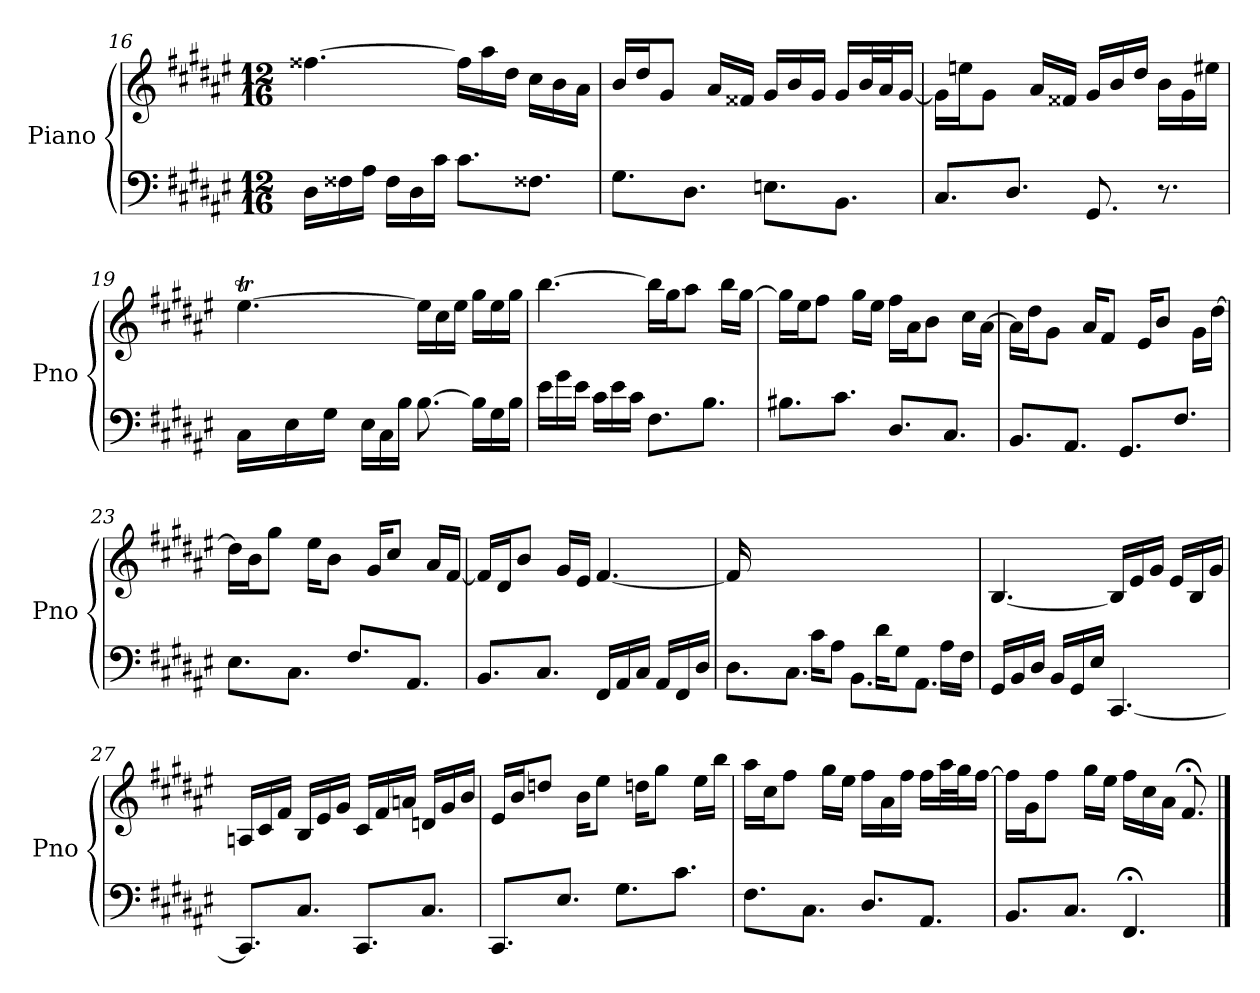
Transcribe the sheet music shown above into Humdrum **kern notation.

**kern	**kern
*part1	*part1
*staff2	*staff1
*I"Piano	*
*I'Pno	*
!!LO:LB:g=z
*clefF4	*clefG2
*k[f#c#g#d#a#e#]	*k[f#c#g#d#a#e#]
*M12/16	*M12/16
=16	=16
16D#\LL	[4.ff##X\
16F##X\	.
16A#\JJ	.
16F##\LL	.
16D#\	.
16c#\JJ	.
8.c#\L	16ff##\LL]
.	16aa#\
.	16dd#\JJ
8.F##X\J	16cc#\LL
.	16b\
.	16a#\JJ
=17	=17
8.G#\L	16b/LL
.	16dd#/J
.	8g#/J
8.D#\J	.
.	16a#/LL
.	16f##X/JJ
8.En\L	16g#/LL
.	16b/
.	16g#/JJ
8.BB\J	16g#/LL
.	32b/L
.	32a#/J
.	[16g#/JJ
=18	=18
8.C#/L	16g#\LL]
.	16een\J
.	8g#\J
8.D#/J	.
.	16a#/LL
.	16f##X/JJ
8.GG#/	16g#/LL
.	16b/
.	16dd#/JJ
8.r	16b\LL
.	16g#\
.	16ee#X\JJ
!!LO:LB:g=z
=19	=19
*	*^
*	*	*Xtuplet
!	!	!LO:N:vis=32
16C#\LL	[4.ee#t\	640%17ff#yy
!	!	!LO:N:vis=32
.	.	640%17ee#yy
!	!	!LO:N:vis=32
.	.	640%17ff#yy
16E#\	.	.
!	!	!LO:N:vis=32
.	.	640%17ee#yy
!	!	!LO:N:vis=32
.	.	640%17ff#yy
16G#\JJ	.	.
!	!	!LO:N:vis=32
.	.	[640%17ee#yy
!	!	!LO:N:vis=4
.	.	640%137ee#yy]
16E#\LL	.	.
16C#\	.	.
16B\JJ	.	.
.	.	640%241ryy
[8.B\	16ee#\LL]	.
.	16cc#\	.
.	16ee#\JJ	.
16B\LL]	16gg#\LL	.
16G#\	16ee#\	.
16B\JJ	16gg#\JJ	.
*	*v	*v
=20	=20
16e#\LL	[4.bb\
16g#\	.
16e#\JJ	.
16c#\LL	.
16e#\	.
16c#\JJ	.
8.F#\L	16bb\LL]
.	16gg#\J
.	8aa#\J
8.B\J	.
.	16bb\LL
.	[16gg#\JJ
=21	=21
8.B#X\L	16gg#\LL]
.	16ee#\J
.	8ff#\J
8.c#\J	.
.	16gg#\LL
.	16ee#\JJ
8.D#/L	16ff#\LL
.	16a#\J
.	8b\J
8.C#/J	.
.	16cc#\LL
.	[16a#\JJ
=22	=22
8.BB/L	16a#\LL]
.	16dd#\J
.	8g#\J
8.AA#/J	.
.	16a#/KL
.	8f#/J
8.GG#/L	.
.	16e#/KL
.	8b/J
8.F#/J	.
.	16g#\LL
.	[16dd#\JJ
!!LO:LB:g=z
=23	=23
8.E#\L	16dd#\LL]
.	16b\J
.	8gg#\J
8.C#\J	.
.	16ee#\KL
.	8b\J
8.F#/L	.
.	16g#/KL
.	8cc#/J
8.AA#/J	.
.	16a#/LL
.	[16f#/JJ
=24	=24
8.BB/L	16f#/LL]
.	16d#/J
.	8b/J
8.C#/J	.
.	16g#/LL
.	16e#/JJ
16FF#/LL	[4.f#/
16AA#/	.
16C#/JJ	.
16AA#/LL	.
16FF#/	.
16D#/JJ	.
=25	=25
*^	*
16ryy	8.D#\L	16f#/LL]
16A#/J	.	2ryy
8B/J	.	.
.	8.C#\J	.
16c#\KL	.	.
8A#\J	.	.
.	8.BB\L	.
16d#\KL	.	.
8G#\J	.	.
.	8.AA#\J	8.ryy
16A#\LL	.	.
16F#\JJ	.	.
*v	*v	*
=26	=26
16GG#/LL	[4.B/
16BB/	.
16D#/JJ	.
16BB/LL	.
16GG#/	.
16E#/JJ	.
[4.CC#/	16B/LL]
.	16e#/
.	16g#/JJ
.	16e#/LL
.	16B/
.	16g#/JJ
!!LO:LB:g=z
=27	=27
8.CC#/L]	16An/LL
.	16c#/
.	16f#/JJ
8.C#/J	16B/LL
.	16e#/
.	16g#/JJ
8.CC#/L	16c#/LL
.	16f#/
.	16an/JJ
8.C#/J	16dn/LL
.	16g#/
.	16b/JJ
=28	=28
8.CC#/L	16e#/LL
.	16b/J
.	8ddn/J
8.E#/J	.
.	16b\KL
.	8ee#\J
8.G#\L	.
.	16ddn\KL
.	8gg#\J
8.c#\J	.
.	16ee#\LL
.	16bb\JJ
=29	=29
8.F#\L	16aa#\LL
.	16cc#\J
.	8ff#\J
8.C#\J	.
.	16gg#\LL
.	16ee#\JJ
8.D#/L	16ff#\LL
.	16a#\
.	16ff#\JJ
8.AA#/J	16ff#\LL
.	32aa#\L
.	32gg#\J
.	[16ff#\JJ
=30	=30
8.BB/L	16ff#\LL]
.	16g#\J
.	8ff#\J
8.C#/J	.
.	16gg#\LL
.	16ee#\JJ
4.FF#;/	16ff#\LL
.	16cc#\
.	16a#\JJ
.	8.f#;</
==	==
*-	*-
